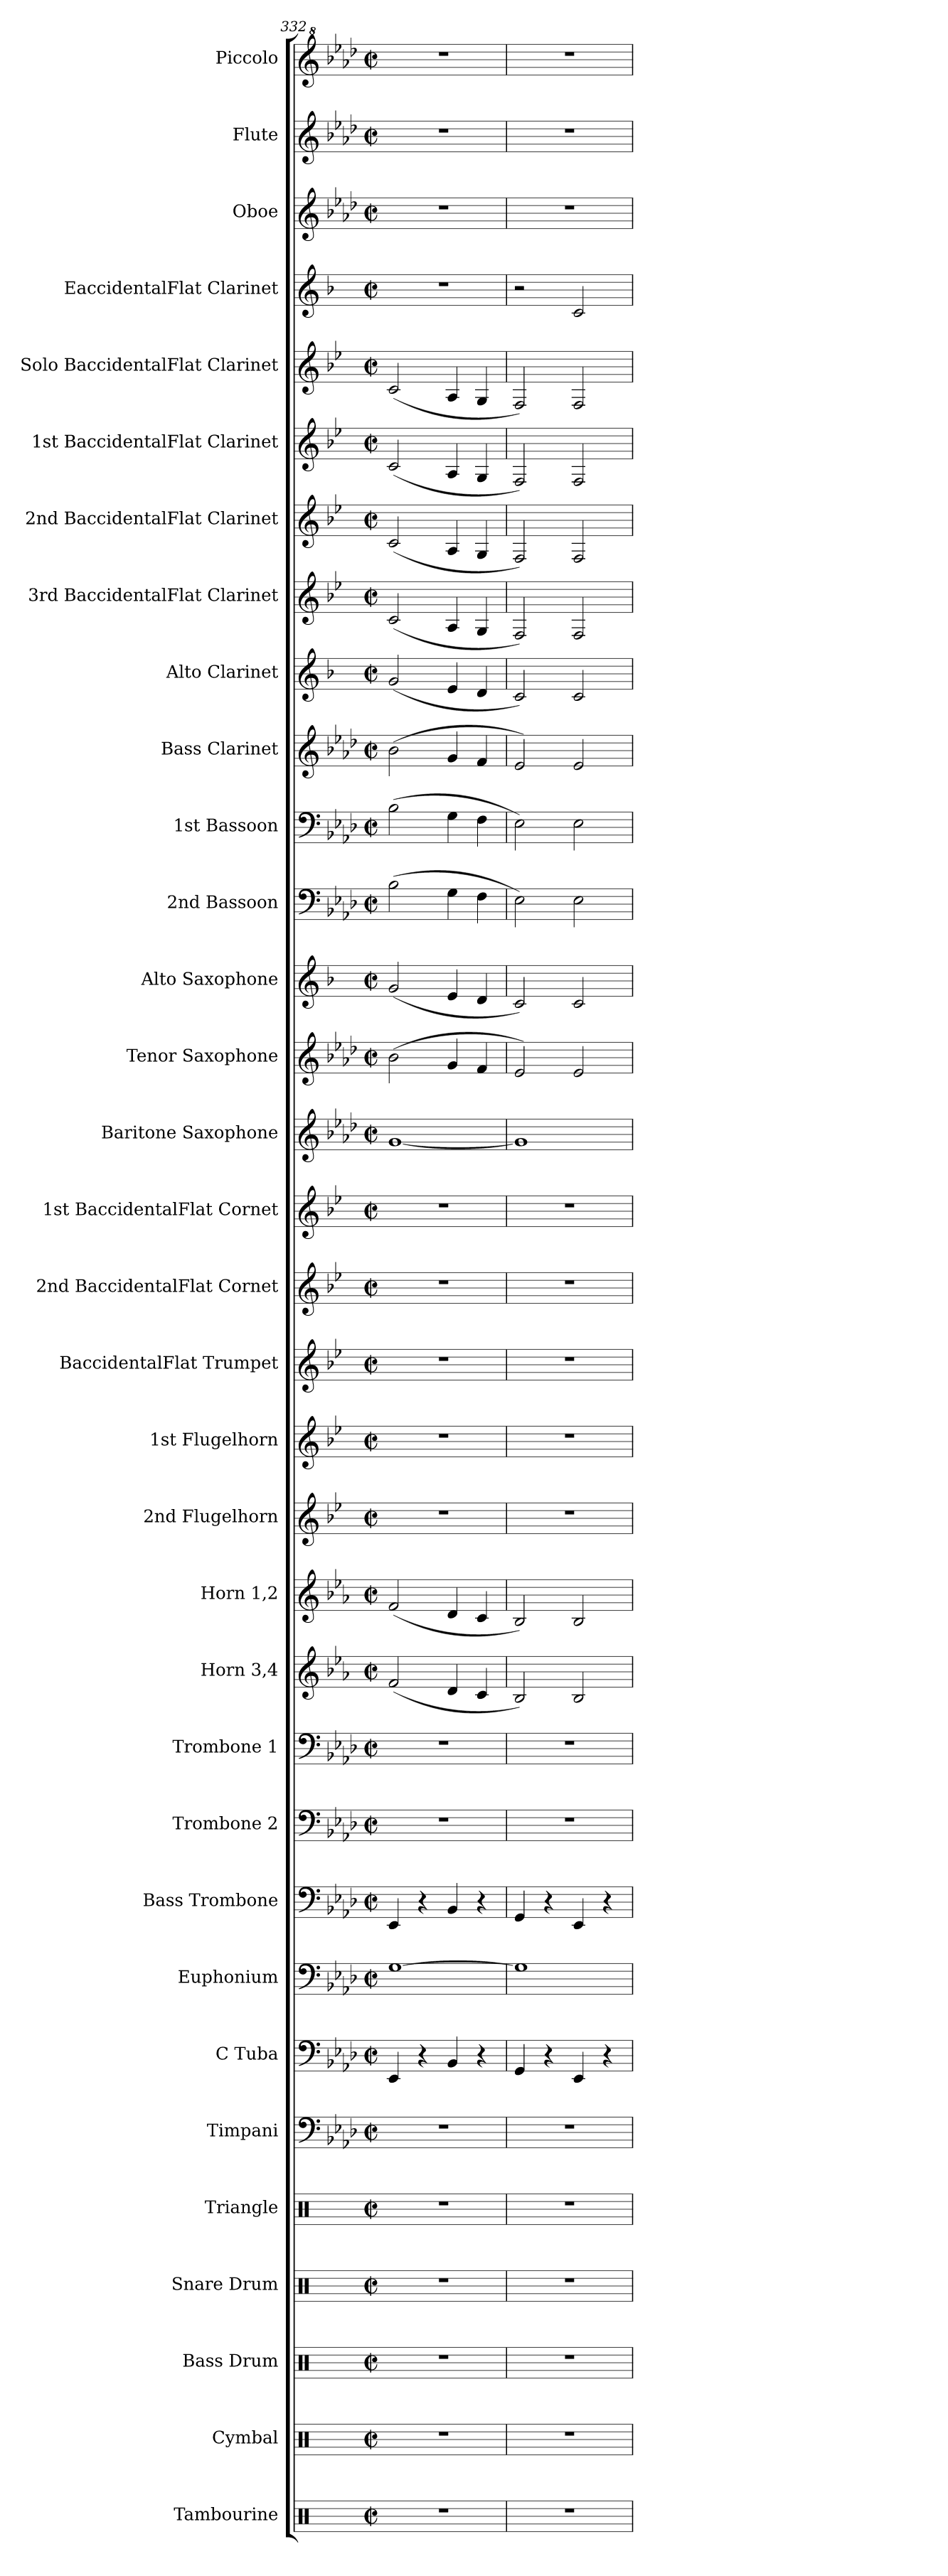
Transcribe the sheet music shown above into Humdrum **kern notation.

**kern	**kern	**kern	**kern	**kern	**kern	**kern	**kern	**kern	**kern	**kern	**kern	**kern	**kern	**kern	**kern	**kern	**kern	**kern	**kern	**kern	**kern	**kern	**kern	**kern	**kern	**kern	**kern	**kern	**kern	**kern	**kern	**kern
*part33	*part32	*part31	*part30	*part29	*part28	*part27	*part26	*part25	*part24	*part23	*part22	*part21	*part20	*part19	*part18	*part17	*part16	*part15	*part14	*part13	*part12	*part11	*part10	*part9	*part8	*part7	*part6	*part5	*part4	*part3	*part2	*part1
*staff33	*staff32	*staff31	*staff30	*staff29	*staff28	*staff27	*staff26	*staff25	*staff24	*staff23	*staff22	*staff21	*staff20	*staff19	*staff18	*staff17	*staff16	*staff15	*staff14	*staff13	*staff12	*staff11	*staff10	*staff9	*staff8	*staff7	*staff6	*staff5	*staff4	*staff3	*staff2	*staff1
*I"Tambourine	*I"Cymbal	*I"Bass Drum	*I"Snare Drum	*I"Triangle	*I"Timpani	*I"C Tuba	*I"Euphonium	*I"Bass Trombone	*I"Trombone 2	*I"Trombone 1	*I"Horn 3,4	*I"Horn 1,2	*I"2nd Flugelhorn	*I"1st Flugelhorn	*I"BaccidentalFlat Trumpet	*I"2nd BaccidentalFlat Cornet	*I"1st BaccidentalFlat Cornet	*I"Baritone Saxophone	*I"Tenor Saxophone	*I"Alto Saxophone	*I"2nd Bassoon	*I"1st Bassoon	*I"Bass Clarinet	*I"Alto Clarinet	*I"3rd BaccidentalFlat Clarinet	*I"2nd BaccidentalFlat Clarinet	*I"1st BaccidentalFlat Clarinet	*I"Solo BaccidentalFlat Clarinet	*I"EaccidentalFlat Clarinet	*I"Oboe	*I"Flute	*I"Piccolo
*I'Tamb.	*I'Cym.	*I'B. Dr.	*I'Sn. Dr.	*I'Trgl.	*I'Timp.	*I'C Tu.	*I'Eu.	*I'B. Trb.	*I'Trb. 2	*I'Trb. 1	*I'Hn. 3,4	*I'Hn. 1,2	*I'2nd Flghn.	*I'1st Flghn.	*I'BaccidentalFlat Tpt.	*I'2nd BaccidentalFlat Cnt.	*I'1st BaccidentalFlat Cnt.	*I'Bar. Sax.	*I'T. Sax.	*I'A. Sax.	*I'2nd Bsn.	*I'1st Bsn.	*I'B. Cl.	*I'A. Cl.	*I'3rd BaccidentalFlat Cl.	*I'2nd BaccidentalFlat Cl.	*I'1st BaccidentalFlat Cl.	*I'Solo BaccidentalFlat Cl.	*I'EaccidentalFlat Cl.	*I'Ob.	*I'Fl.	*I'Picc.
!!LO:PB:g=z
*clefX	*clefX	*clefX	*clefX	*clefX	*clefF4	*clefF4	*clefF4	*clefF4	*clefF4	*clefF4	*clefG2	*clefG2	*clefG2	*clefG2	*clefG2	*clefG2	*clefG2	*clefG2	*clefG2	*clefG2	*clefF4	*clefF4	*clefG2	*clefG2	*clefG2	*clefG2	*clefG2	*clefG2	*clefG2	*clefG2	*clefG2	*clefG^2
*	*	*	*	*	*	*	*	*	*	*	*ITrd4c7	*ITrd4c7	*ITrd1c2	*ITrd1c2	*ITrd1c2	*ITrd1c2	*ITrd1c2	*ITrd12c21	*ITrd8c14	*ITrd5c9	*	*	*ITrd8c14	*ITrd5c9	*ITrd1c2	*ITrd1c2	*ITrd1c2	*ITrd1c2	*ITrd-2c-3	*	*	*ITrd-7c-12
*k[]	*k[]	*k[]	*k[]	*k[]	*k[b-e-a-d-]	*k[b-e-a-d-]	*k[b-e-a-d-]	*k[b-e-a-d-]	*k[b-e-a-d-]	*k[b-e-a-d-]	*k[b-e-a-d-]	*k[b-e-a-d-]	*k[b-e-a-d-]	*k[b-e-a-d-]	*k[b-e-a-d-]	*k[b-e-a-d-]	*k[b-e-a-d-]	*k[b-e-a-d-]	*k[b-e-a-d-]	*k[b-e-a-d-]	*k[b-e-a-d-]	*k[b-e-a-d-]	*k[b-e-a-d-]	*k[b-e-a-d-]	*k[b-e-a-d-]	*k[b-e-a-d-]	*k[b-e-a-d-]	*k[b-e-a-d-]	*k[b-e-a-d-]	*k[b-e-a-d-]	*k[b-e-a-d-]	*k[b-e-a-d-]
*M4/4	*M4/4	*M4/4	*M4/4	*M4/4	*M4/4	*M4/4	*M4/4	*M4/4	*M4/4	*M4/4	*M4/4	*M4/4	*M4/4	*M4/4	*M4/4	*M4/4	*M4/4	*M4/4	*M4/4	*M4/4	*M4/4	*M4/4	*M4/4	*M4/4	*M4/4	*M4/4	*M4/4	*M4/4	*M4/4	*M4/4	*M4/4	*M4/4
*met(c|)	*met(c|)	*met(c|)	*met(c|)	*met(c|)	*met(c|)	*met(c|)	*met(c|)	*met(c|)	*met(c|)	*met(c|)	*met(c|)	*met(c|)	*met(c|)	*met(c|)	*met(c|)	*met(c|)	*met(c|)	*met(c|)	*met(c|)	*met(c|)	*met(c|)	*met(c|)	*met(c|)	*met(c|)	*met(c|)	*met(c|)	*met(c|)	*met(c|)	*met(c|)	*met(c|)	*met(c|)	*met(c|)
=332	=332	=332	=332	=332	=332	=332	=332	=332	=332	=332	=332	=332	=332	=332	=332	=332	=332	=332	=332	=332	=332	=332	=332	=332	=332	=332	=332	=332	=332	=332	=332	=332
1r	1r	1r	1r	1r	1r	4EE-/	[1G	4EE-/	1r	1r	(2B-/	(2B-/	1r	1r	1r	1r	1r	[1G	(2B-\	(2B-/	(2B-\	(2B-\	(2B-\	(2B-/	(2B-/	(2B-/	(2B-/	(2B-/	1r	1r	1r	1r
.	.	.	.	.	.	4r	.	4r	.	.	.	.	.	.	.	.	.	.	.	.	.	.	.	.	.	.	.	.	.	.	.	.
.	.	.	.	.	.	4BB-/	.	4BB-/	.	.	4G/	4G/	.	.	.	.	.	.	4G/	4G/	4G\	4G\	4G/	4G/	4G/	4G/	4G/	4G/	.	.	.	.
.	.	.	.	.	.	4r	.	4r	.	.	4F/	4F/	.	.	.	.	.	.	4F/	4F/	4F\	4F\	4F/	4F/	4F/	4F/	4F/	4F/	.	.	.	.
=333	=333	=333	=333	=333	=333	=333	=333	=333	=333	=333	=333	=333	=333	=333	=333	=333	=333	=333	=333	=333	=333	=333	=333	=333	=333	=333	=333	=333	=333	=333	=333	=333
1r	1r	1r	1r	1r	1r	4GG/	1G]	4GG/	1r	1r	2E-/)	2E-/)	1r	1r	1r	1r	1r	1G]	2E-/)	2E-/)	2E-\)	2E-\)	2E-/)	2E-/)	2E-/)	2E-/)	2E-/)	2E-/)	2r	1r	1r	1r
.	.	.	.	.	.	4r	.	4r	.	.	.	.	.	.	.	.	.	.	.	.	.	.	.	.	.	.	.	.	.	.	.	.
.	.	.	.	.	.	4EE-/	.	4EE-/	.	.	2E-/	2E-/	.	.	.	.	.	.	2E-/	2E-/	2E-\	2E-\	2E-/	2E-/	2E-/	2E-/	2E-/	2E-/	2e-/	.	.	.
.	.	.	.	.	.	4r	.	4r	.	.	.	.	.	.	.	.	.	.	.	.	.	.	.	.	.	.	.	.	.	.	.	.
=	=	=	=	=	=	=	=	=	=	=	=	=	=	=	=	=	=	=	=	=	=	=	=	=	=	=	=	=	=	=	=	=
*-	*-	*-	*-	*-	*-	*-	*-	*-	*-	*-	*-	*-	*-	*-	*-	*-	*-	*-	*-	*-	*-	*-	*-	*-	*-	*-	*-	*-	*-	*-	*-	*-
